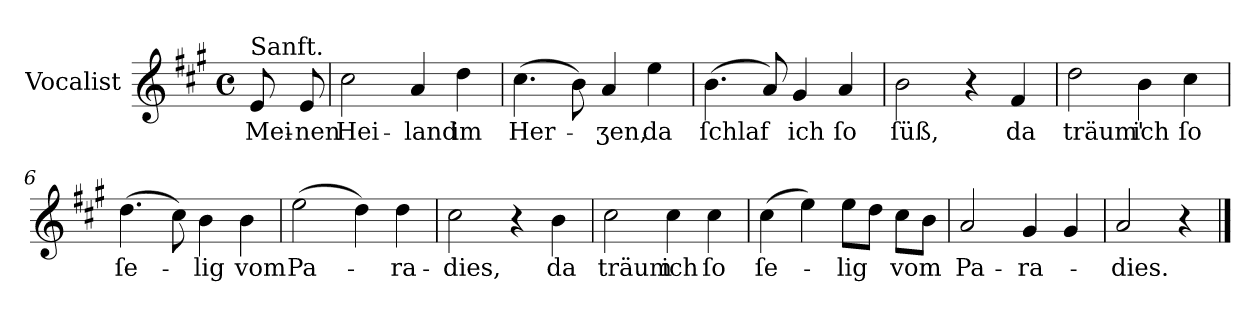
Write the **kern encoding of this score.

**kern	**text
*part1	*part1
*staff1	*staff1
*I"Vocalist	*
*clefG2	*
*k[f#c#g#]	*
*A:	*
*M4/4	*
*met(c)	*
=	=
!LO:TX:a:t=Sanft.	!
8e	Mei-
8e	-nen
=1	=1
2cc#	Hei-
4a	-land
4dd	im
=2	=2
(4.cc#	Her-
8b)	.
4a	-ʒen,
4ee	da
=3	=3
(<4.b	ſchlaf
8a)	.
4g#	ich
4a	ſo
=4	=4
2b	ſüß,
4r	.
4f#	da
=5	=5
2dd	träum'
4b	ich
4cc#	ſo
=6	=6
(4.dd	ſe-
8cc#)	.
4b	-lig
4b	vom
=7	=7
(2ee	Pa-
4dd)	.
4dd	-ra-
=8	=8
2cc#	-dies,
4r	.
4b	da
=9	=9
2cc#	träum
4cc#	ich
4cc#	ſo
=10	=10
(4cc#	ſe-
4ee)	.
8eeL	-lig
8ddJ	.
8cc#L	vom
8bJ	.
=11	=11
2a	Pa-
4g#	-ra-
4g#	.
=12	=12
2a	-dies.
4r	.
==	==
*-	*-
